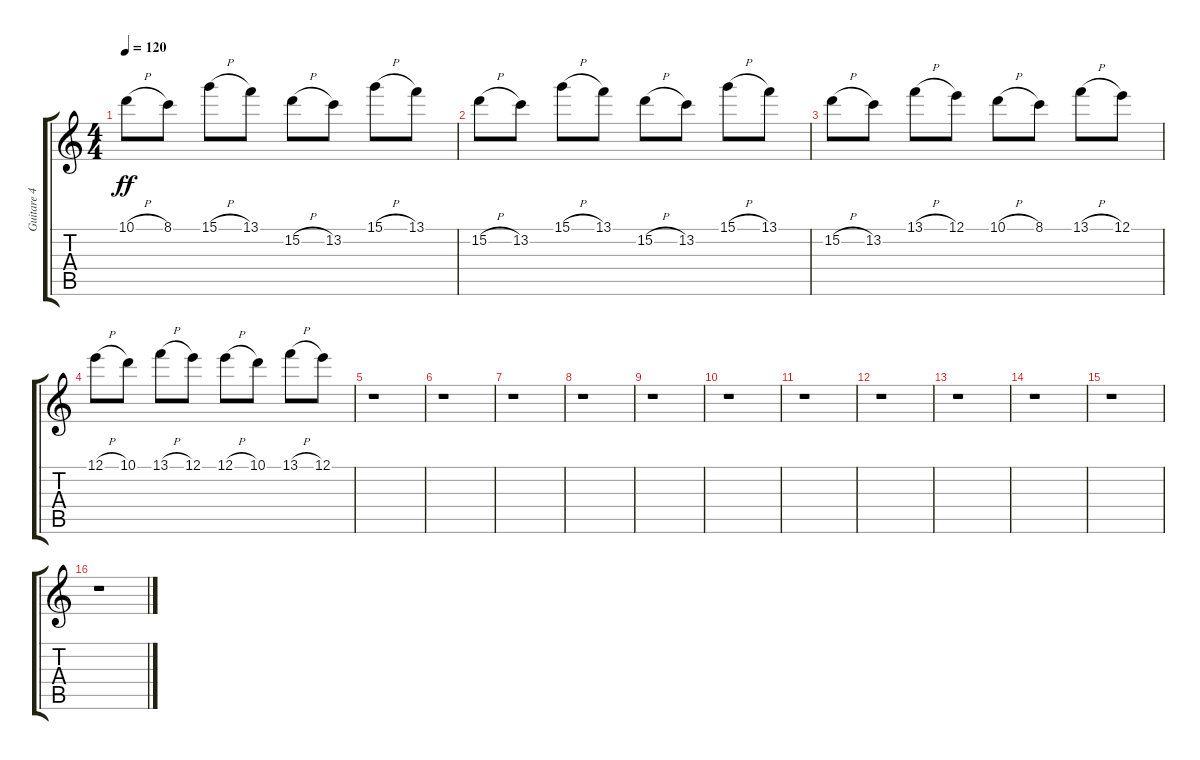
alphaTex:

\track ("Guitare 4" "Guitare 4") {instrument distortionguitar}
\staff {score tabs}
\tuning (E4 B3 G3 D3 A2 E2) {hide}
\ts (4 4)
\tempo 120
\clef g2
\ks c
10.1{h}.8{dy ff} 8.1.8 15.1{h}.8 13.1.8 15.2{h}.8 13.2.8 15.1{h}.8 13.1.8 |
15.2{h}.8 13.2.8 15.1{h}.8 13.1.8 15.2{h}.8 13.2.8 15.1{h}.8 13.1.8 |
15.2{h}.8 13.2.8 13.1{h}.8 12.1.8 10.1{h}.8 8.1.8 13.1{h}.8 12.1.8 |
12.1{h}.8 10.1.8 13.1{h}.8 12.1.8 12.1{h}.8 10.1.8 13.1{h}.8 12.1.8 |
r.1 |
r.1 |
r.1 |
r.1 |
r.1 |
r.1 |
r.1 |
r.1 |
r.1 |
r.1 |
r.1 |
r.1
